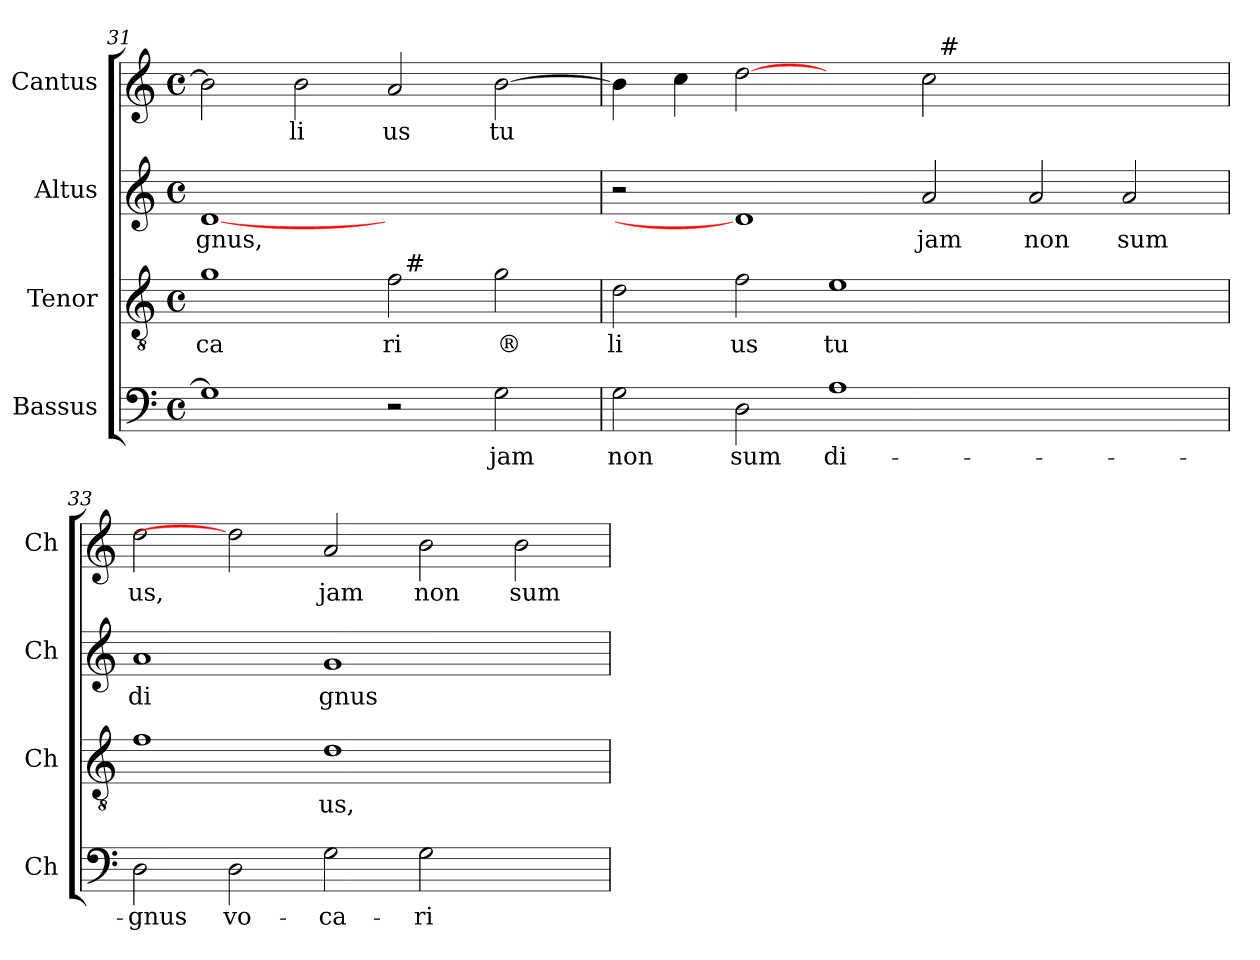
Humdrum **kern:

**kern	**text	**kern	**text	**kern	**text	**kern	**text
*part4	*part4	*part3	*part3	*part2	*part2	*part1	*part1
*staff4	*staff4	*staff3	*staff3	*staff2	*staff2	*staff1	*staff1
*I"Bassus	*	*I"Tenor	*	*I"Altus	*	*I"Cantus	*
*I'Ch	*	*I'Ch	*	*I'Ch	*	*I'Ch	*
*clefF4	*	*clefGv2	*	*clefG2	*	*clefG2	*
*	*	*	*	*k[]	*	*	*
*	*	*	*	*C:	*	*	*
*M4/4	*	*M4/4	*	*M4/4	*	*M4/4	*
*met(c)	*	*met(c)	*	*met(c)	*	*met(c)	*
=31	=31	=31	=31	=31	=31	=31	=31
!	!	!	!LO:LY:b:cj	!	!LO:LY:b:cj	!	!
*	*	*^	*	*	*	*	*
1G]	.	1g	1ryy	ca	[1d	gnus,	2b\]	.
!	!	!	!	!	!	!	!	!LO:LY:b:cj
.	.	.	.	.	.	.	2b\	li
!	!	!	!	!LO:LY:b:cj	!	!	!	!LO:LY:b:cj
2r	.	2f\	32ryy	ri	1ryy	.	2a/	us
!	!	!	!LO:TX:a:t=#	!	!	!	!	!
.	.	.	2ryy	.	.	.	.	.
!	!LO:LY:b:cj	!	!	!LO:LY:b:cj	!	!	!	!LO:LY:b:cj
2G\	jam	2g\	.	®	.	.	[>2b\	tu
.	.	.	4...ryy	.	.	.	.	.
=32	=32	=32	=32	=32	=32	=32	=32	=32
!	!LO:LY:b:cj	!	!	!LO:LY:b:cj	!	!	!	!
*	*	*v	*v	*	*	*	*^	*
2G\	non	2d\	li	2r	.	4b\]	1ryy	.
.	.	.	.	.	.	4cc\	.	.
!	!LO:LY:b:cj	!	!LO:LY:b:cj	!	!	!	!	!
2D\	sum	2f\	us	1d]	.	[2dd	.	.
!	!LO:LY:b:cj	!	!LO:LY:b:cj	!	!	!	!	!
1A	di-	1e	tu	.	.	2ryy	2ryy	.
!	!	!	!	!	!LO:LY:b:cj	!	!	!
.	.	.	.	2a/	jam	2cc\	32ryy	.
!	!	!	!	!	!	!	!LO:TX:a:t=#	!
.	.	.	.	.	.	.	1ryy	.
!	!	!	!	!	!LO:LY:b:cj	!	!	!
1ryy	.	1ryy	.	2a/	non	1ryy	.	.
!	!	!	!	!	!LO:LY:b:cj	!	!	!
.	.	.	.	2a/	sum	.	.	.
.	.	.	.	.	.	.	4...ryy	.
=33	=33	=33	=33	=33	=33	=33	=33	=33
!	!LO:LY:b:cj	!	!	!	!LO:LY:b:cj	!	!	!LO:LY:b:cj
*	*	*	*	*	*	*v	*v	*
2D\	-gnus	1f	.	1a	di	2dd\	us,
!	!LO:LY:b:cj	!	!	!	!	!	!
2D\	vo-	.	.	.	.	2dd]	.
!	!LO:LY:b:cj	!	!LO:LY:b:cj	!	!LO:LY:b:cj	!	!LO:LY:b:cj
2G\	-ca-	1d	us,	1g	gnus	2a/	jam
!	!LO:LY:b:cj	!	!	!	!	!	!LO:LY:b:cj
2G\	-ri	.	.	.	.	2b\	non
!	!	!	!	!	!	!	!LO:LY:b:cj
2ryy	.	2ryy	.	2ryy	.	2b\	sum
=	=	=	=	=	=	=	=
*-	*-	*-	*-	*-	*-	*-	*-
